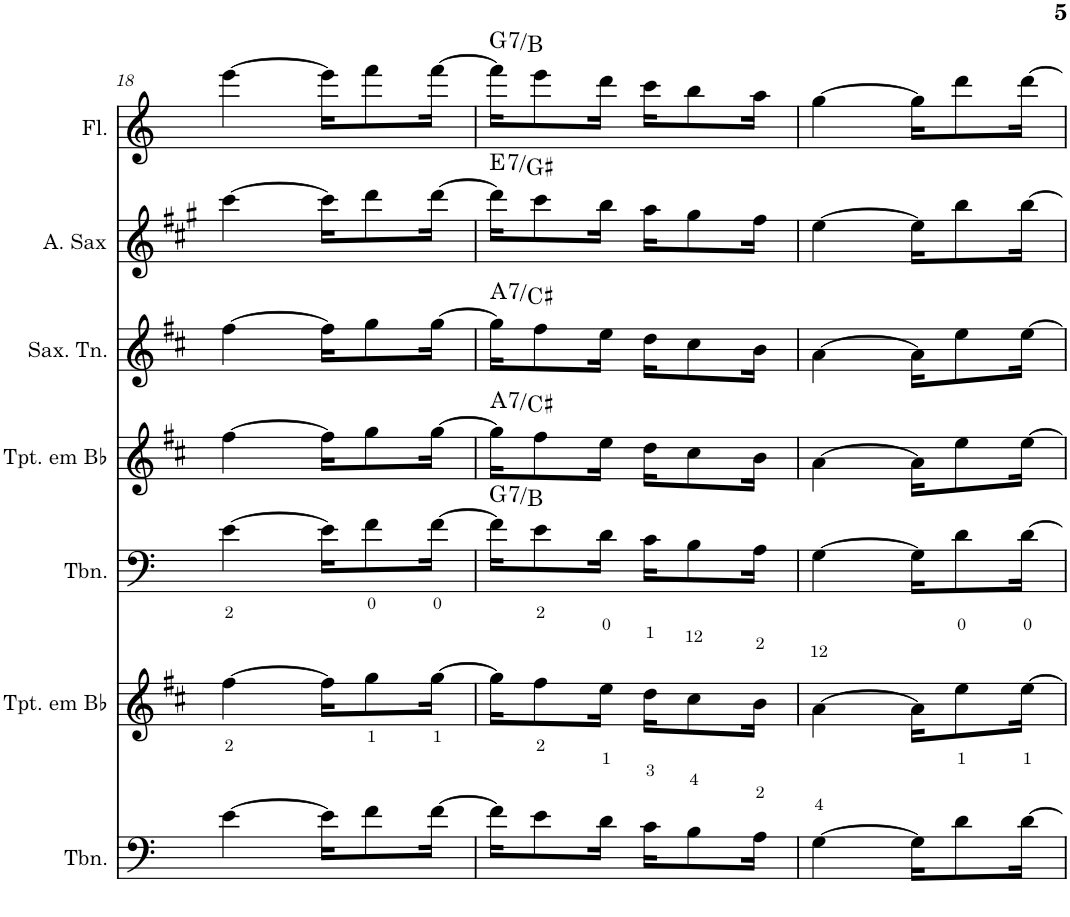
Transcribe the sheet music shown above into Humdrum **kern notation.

**kern	**kern	**kern	**harte	**kern	**harte	**kern	**harte	**kern	**harte	**kern	**harte
*part7	*part6	*part5	*part5	*part4	*part4	*part3	*part3	*part2	*part2	*part1	*part1
*staff7	*staff6	*staff5	*	*staff4	*	*staff3	*	*staff2	*	*staff1	*
*I"Trombone	*I"Trompete em Bb	*I"Trombone	*	*I"Trompete em Bb	*	*I"Saxofone Tenor	*	*I"Saxofone Alto	*	*I"Flauta Transversal	*
*I'Tbn.	*I'Tpt. em Bb	*I'Tbn.	*	*I'Tpt. em Bb	*	*I'Sax. Tn.	*	*	*	*I'Fl.	*
!!LO:PB:g=z
*clefF4	*clefG2	*clefF4	*	*clefG2	*	*clefG2	*	*clefG2	*	*clefG2	*
*	*Trd1c2	*	*	*Trd1c2	*	*Trd8c14	*	*Trd5c9	*	*	*
*k[]	*k[f#c#]	*k[]	*	*k[f#c#]	*	*k[f#c#]	*	*k[f#c#g#]	*	*k[]	*
*M2/4	*M2/4	*M2/4	*	*M2/4	*	*M2/4	*	*M2/4	*	*M2/4	*
=18	=18	=18	=18	=18	=18	=18	=18	=18	=18	=18	=18
[4e\	[4ff#\	[4e\	.	[4ff#\	.	[4ff#\	.	[4ccc#\	.	[4eee\	.
16e\KL]	16ff#\KL]	16e\KL]	.	16ff#\KL]	.	16ff#\KL]	.	16ccc#\KL]	.	16eee\KL]	.
8f\	8gg\	8f\	.	8gg\	.	8gg\	.	8ddd\	.	8fff\	.
[16f\Jk	[16gg\Jk	[16f\Jk	.	[16gg\Jk	.	[16gg\Jk	.	[16ddd\Jk	.	[16fff\Jk	.
=19	=19	=19	=19	=19	=19	=19	=19	=19	=19	=19	=19
!	!	!	!LO:H:kt=7	!	!LO:H:kt=7	!	!LO:H:kt=7	!	!LO:H:kt=7	!	!LO:H:kt=7
16f\KL]	16gg\KL]	16f\KL]	G:7/3	16gg\KL]	A:7/3	16gg\KL]	A:7/3	16ddd\KL]	E:7/3	16fff\KL]	G:7/3
8e\	8ff#\	8e\	.	8ff#\	.	8ff#\	.	8ccc#\	.	8eee\	.
16d\Jk	16ee\Jk	16d\Jk	.	16ee\Jk	.	16ee\Jk	.	16bb\Jk	.	16ddd\Jk	.
16c\KL	16dd\KL	16c\KL	.	16dd\KL	.	16dd\KL	.	16aa\KL	.	16ccc\KL	.
8B\	8cc#\	8B\	.	8cc#\	.	8cc#\	.	8gg#\	.	8bb\	.
16A\Jk	16b\Jk	16A\Jk	.	16b\Jk	.	16b\Jk	.	16ff#\Jk	.	16aa\Jk	.
=20	=20	=20	=20	=20	=20	=20	=20	=20	=20	=20	=20
[4G\	[4a\	[4G\	.	[4a\	.	[4a\	.	[4ee\	.	[4gg\	.
16G\KL]	16a\KL]	16G\KL]	.	16a\KL]	.	16a\KL]	.	16ee\KL]	.	16gg\KL]	.
8d\	8ee\	8d\	.	8ee\	.	8ee\	.	8bb\	.	8ddd\	.
[16d\Jk	[16ee\Jk	[16d\Jk	.	[16ee\Jk	.	[16ee\Jk	.	[16bb\Jk	.	[16ddd\Jk	.
=	=	=	=	=	=	=	=	=	=	=	=
*-	*-	*-	*-	*-	*-	*-	*-	*-	*-	*-	*-
